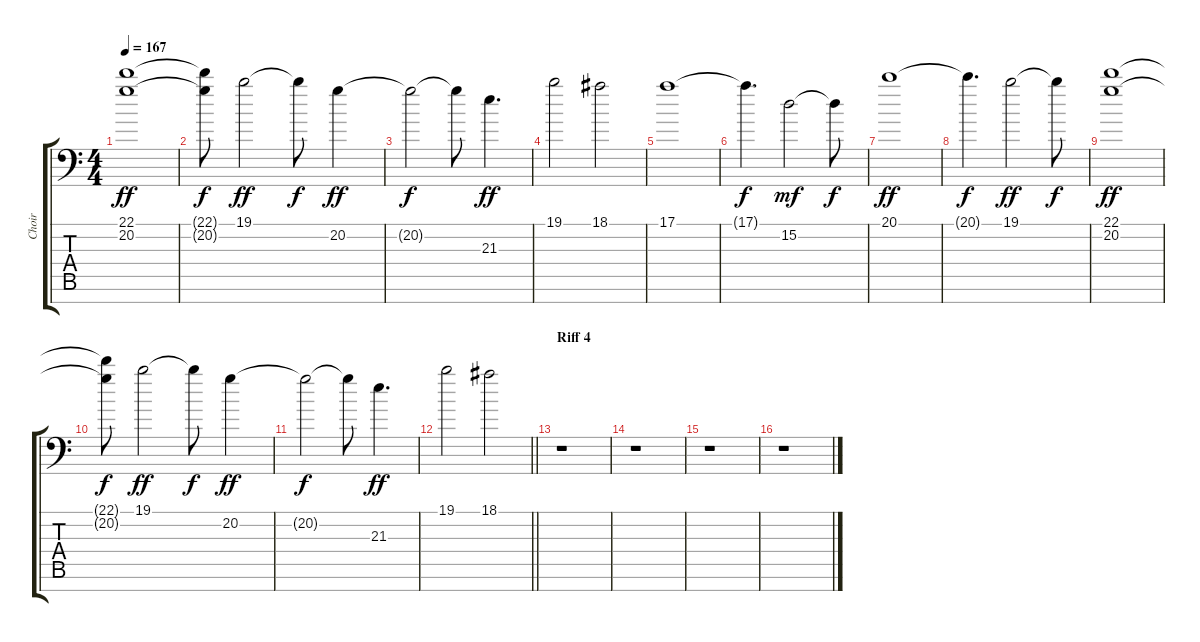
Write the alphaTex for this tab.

\track ("Choir" "Choir") {instrument choiraahs}
\staff {score tabs}
\tuning (E4 B3 G3 D3 A2 E2 C-1) {hide}
\ts (4 4)
\tempo 167
\clef f4
\ks c
(22.1 20.2).1{dy ff} |
(22.1{t} 20.2{t}).8{dy f} 19.1.2{dy ff} 19.1{t}.8{dy f} 20.2.4{dy ff} |
20.2{t}.2{dy f} 20.2{t}.8 21.3.4{d dy ff} |
19.1.2 18.1.2 |
17.1.1 |
17.1{t}.4{d dy f} 15.2.2{dy mf} 15.2{t}.8{dy f} |
20.1.1{dy ff} |
20.1{t}.4{d dy f} 19.1.2{dy ff} 19.1{t}.8{dy f} |
(22.1 20.2).1{dy ff} |
(22.1{t} 20.2{t}).8{dy f} 19.1.2{dy ff} 19.1{t}.8{dy f} 20.2.4{dy ff} |
20.2{t}.2{dy f} 20.2{t}.8 21.3.4{d dy ff} |
\barLineRight lightlight
19.1.2 18.1.2 |
\section ("" "Riff 4")
r.1 |
r.1 |
r.1 |
r.1
